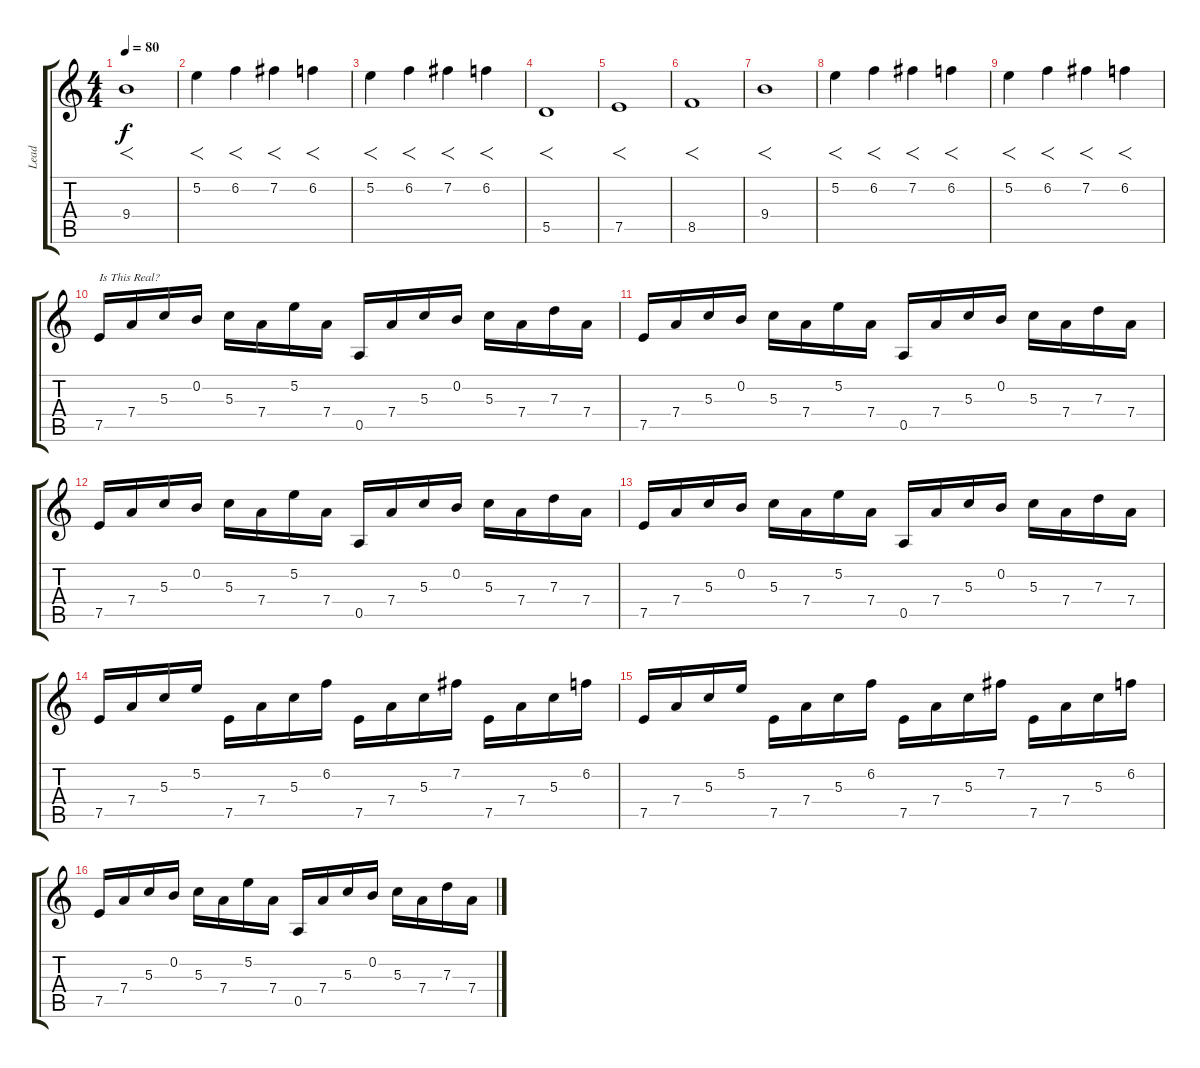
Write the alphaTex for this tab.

\track ("Lead" "Lead") {instrument distortionguitar}
\staff {score tabs}
\tuning (E4 B3 G3 D3 A2 E2) {hide}
\ts (4 4)
\tempo 80
\clef g2
\ks c
9.4.1{f dy f} |
5.2.4{f} 6.2.4{f} 7.2.4{f} 6.2.4{f} |
5.2.4{f} 6.2.4{f} 7.2.4{f} 6.2.4{f} |
5.5.1{f} |
7.5.1{f} |
8.5.1{f} |
9.4.1{f} |
5.2.4{f} 6.2.4{f} 7.2.4{f} 6.2.4{f} |
5.2.4{f} 6.2.4{f} 7.2.4{f} 6.2.4{f} |
7.5.16{txt "Is This Real?" volume 13 instrument distortionguitar} 7.4.16 5.3.16 0.2.16 5.3.16 7.4.16 5.2.16 7.4.16 0.5.16 7.4.16 5.3.16 0.2.16 5.3.16 7.4.16 7.3.16 7.4.16 |
7.5.16{volume 13 instrument distortionguitar} 7.4.16 5.3.16 0.2.16 5.3.16 7.4.16 5.2.16 7.4.16 0.5.16 7.4.16 5.3.16 0.2.16 5.3.16 7.4.16 7.3.16 7.4.16 |
7.5.16{volume 13 instrument distortionguitar} 7.4.16 5.3.16 0.2.16 5.3.16 7.4.16 5.2.16 7.4.16 0.5.16 7.4.16 5.3.16 0.2.16 5.3.16 7.4.16 7.3.16 7.4.16 |
7.5.16{volume 13 instrument distortionguitar} 7.4.16 5.3.16 0.2.16 5.3.16 7.4.16 5.2.16 7.4.16 0.5.16 7.4.16 5.3.16 0.2.16 5.3.16 7.4.16 7.3.16 7.4.16 |
7.5.16{instrument distortionguitar} 7.4.16 5.3.16 5.2.16 7.5.16 7.4.16 5.3.16 6.2.16 7.5.16 7.4.16 5.3.16 7.2.16 7.5.16 7.4.16 5.3.16 6.2.16 |
7.5.16{instrument distortionguitar} 7.4.16 5.3.16 5.2.16 7.5.16 7.4.16 5.3.16 6.2.16 7.5.16 7.4.16 5.3.16 7.2.16 7.5.16 7.4.16 5.3.16 6.2.16 |
7.5.16{volume 13 instrument distortionguitar} 7.4.16 5.3.16 0.2.16 5.3.16 7.4.16 5.2.16 7.4.16 0.5.16 7.4.16 5.3.16 0.2.16 5.3.16 7.4.16 7.3.16 7.4.16
